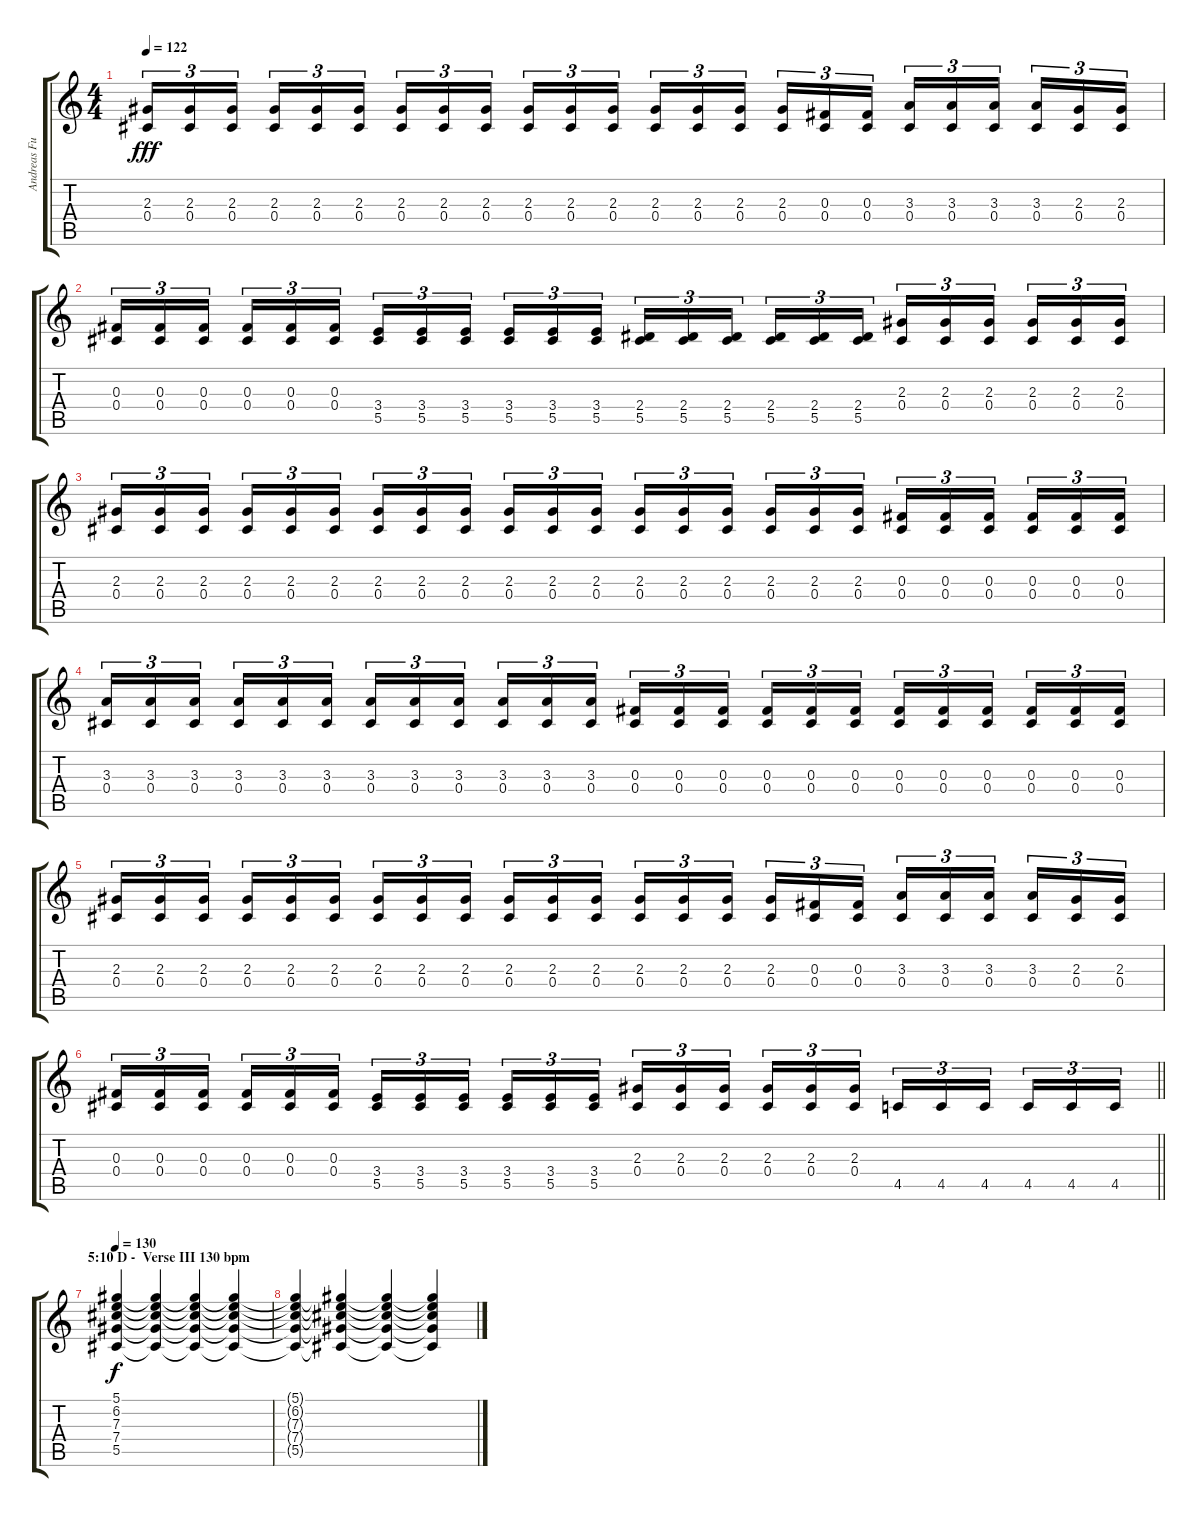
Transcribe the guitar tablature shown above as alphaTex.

\track ("Andreas Fullmestad (D# Tuning)" "Andreas Fu") {instrument distortionguitar}
\staff {score tabs}
\tuning (Eb4 Bb3 Gb3 Db3 Ab2 Eb2) {hide}
\ts (4 4)
\tempo 122
\clef g2
\ks c
(2.3 0.4).16{tu (3 2) dy fff} (2.3 0.4).16{tu (3 2)} (2.3 0.4).16{tu (3 2) beam splitsecondary} (2.3 0.4).16{tu (3 2)} (2.3 0.4).16{tu (3 2)} (2.3 0.4).16{tu (3 2)} (2.3 0.4).16{tu (3 2)} (2.3 0.4).16{tu (3 2)} (2.3 0.4).16{tu (3 2) beam splitsecondary} (2.3 0.4).16{tu (3 2)} (2.3 0.4).16{tu (3 2)} (2.3 0.4).16{tu (3 2)} (2.3 0.4).16{tu (3 2)} (2.3 0.4).16{tu (3 2)} (2.3 0.4).16{tu (3 2) beam splitsecondary} (2.3 0.4).16{tu (3 2)} (0.3 0.4).16{tu (3 2)} (0.3 0.4).16{tu (3 2)} (3.3 0.4).16{tu (3 2)} (3.3 0.4).16{tu (3 2)} (3.3 0.4).16{tu (3 2) beam splitsecondary} (3.3 0.4).16{tu (3 2)} (2.3 0.4).16{tu (3 2)} (2.3 0.4).16{tu (3 2)} |
(0.3 0.4).16{tu (3 2)} (0.3 0.4).16{tu (3 2)} (0.3 0.4).16{tu (3 2) beam splitsecondary} (0.3 0.4).16{tu (3 2)} (0.3 0.4).16{tu (3 2)} (0.3 0.4).16{tu (3 2)} (3.4 5.5).16{tu (3 2)} (3.4 5.5).16{tu (3 2)} (3.4 5.5).16{tu (3 2) beam splitsecondary} (3.4 5.5).16{tu (3 2)} (3.4 5.5).16{tu (3 2)} (3.4 5.5).16{tu (3 2)} (2.4 5.5).16{tu (3 2)} (2.4 5.5).16{tu (3 2)} (2.4 5.5).16{tu (3 2) beam splitsecondary} (2.4 5.5).16{tu (3 2)} (2.4 5.5).16{tu (3 2)} (2.4 5.5).16{tu (3 2)} (2.3 0.4).16{tu (3 2)} (2.3 0.4).16{tu (3 2)} (2.3 0.4).16{tu (3 2) beam splitsecondary} (2.3 0.4).16{tu (3 2)} (2.3 0.4).16{tu (3 2)} (2.3 0.4).16{tu (3 2)} |
(2.3 0.4).16{tu (3 2)} (2.3 0.4).16{tu (3 2)} (2.3 0.4).16{tu (3 2) beam splitsecondary} (2.3 0.4).16{tu (3 2)} (2.3 0.4).16{tu (3 2)} (2.3 0.4).16{tu (3 2)} (2.3 0.4).16{tu (3 2)} (2.3 0.4).16{tu (3 2)} (2.3 0.4).16{tu (3 2) beam splitsecondary} (2.3 0.4).16{tu (3 2)} (2.3 0.4).16{tu (3 2)} (2.3 0.4).16{tu (3 2)} (2.3 0.4).16{tu (3 2)} (2.3 0.4).16{tu (3 2)} (2.3 0.4).16{tu (3 2) beam splitsecondary} (2.3 0.4).16{tu (3 2)} (2.3 0.4).16{tu (3 2)} (2.3 0.4).16{tu (3 2)} (0.3 0.4).16{tu (3 2)} (0.3 0.4).16{tu (3 2)} (0.3 0.4).16{tu (3 2) beam splitsecondary} (0.3 0.4).16{tu (3 2)} (0.3 0.4).16{tu (3 2)} (0.3 0.4).16{tu (3 2)} |
(3.3 0.4).16{tu (3 2)} (3.3 0.4).16{tu (3 2)} (3.3 0.4).16{tu (3 2) beam splitsecondary} (3.3 0.4).16{tu (3 2)} (3.3 0.4).16{tu (3 2)} (3.3 0.4).16{tu (3 2)} (3.3 0.4).16{tu (3 2)} (3.3 0.4).16{tu (3 2)} (3.3 0.4).16{tu (3 2) beam splitsecondary} (3.3 0.4).16{tu (3 2)} (3.3 0.4).16{tu (3 2)} (3.3 0.4).16{tu (3 2)} (0.3 0.4).16{tu (3 2)} (0.3 0.4).16{tu (3 2)} (0.3 0.4).16{tu (3 2) beam splitsecondary} (0.3 0.4).16{tu (3 2)} (0.3 0.4).16{tu (3 2)} (0.3 0.4).16{tu (3 2)} (0.3 0.4).16{tu (3 2)} (0.3 0.4).16{tu (3 2)} (0.3 0.4).16{tu (3 2) beam splitsecondary} (0.3 0.4).16{tu (3 2)} (0.3 0.4).16{tu (3 2)} (0.3 0.4).16{tu (3 2)} |
(2.3 0.4).16{tu (3 2)} (2.3 0.4).16{tu (3 2)} (2.3 0.4).16{tu (3 2) beam splitsecondary} (2.3 0.4).16{tu (3 2)} (2.3 0.4).16{tu (3 2)} (2.3 0.4).16{tu (3 2)} (2.3 0.4).16{tu (3 2)} (2.3 0.4).16{tu (3 2)} (2.3 0.4).16{tu (3 2) beam splitsecondary} (2.3 0.4).16{tu (3 2)} (2.3 0.4).16{tu (3 2)} (2.3 0.4).16{tu (3 2)} (2.3 0.4).16{tu (3 2)} (2.3 0.4).16{tu (3 2)} (2.3 0.4).16{tu (3 2) beam splitsecondary} (2.3 0.4).16{tu (3 2)} (0.3 0.4).16{tu (3 2)} (0.3 0.4).16{tu (3 2)} (3.3 0.4).16{tu (3 2)} (3.3 0.4).16{tu (3 2)} (3.3 0.4).16{tu (3 2) beam splitsecondary} (3.3 0.4).16{tu (3 2)} (2.3 0.4).16{tu (3 2)} (2.3 0.4).16{tu (3 2)} |
\barLineRight lightlight
(0.3 0.4).16{tu (3 2)} (0.3 0.4).16{tu (3 2)} (0.3 0.4).16{tu (3 2) beam splitsecondary} (0.3 0.4).16{tu (3 2)} (0.3 0.4).16{tu (3 2)} (0.3 0.4).16{tu (3 2)} (3.4 5.5).16{tu (3 2)} (3.4 5.5).16{tu (3 2)} (3.4 5.5).16{tu (3 2) beam splitsecondary} (3.4 5.5).16{tu (3 2)} (3.4 5.5).16{tu (3 2)} (3.4 5.5).16{tu (3 2)} (2.3 0.4).16{tu (3 2)} (2.3 0.4).16{tu (3 2)} (2.3 0.4).16{tu (3 2) beam splitsecondary} (2.3 0.4).16{tu (3 2)} (2.3 0.4).16{tu (3 2)} (2.3 0.4).16{tu (3 2)} 4.5.16{tu (3 2)} 4.5.16{tu (3 2)} 4.5.16{tu (3 2) beam splitsecondary} 4.5.16{tu (3 2)} 4.5.16{tu (3 2)} 4.5.16{tu (3 2)} |
\section ("" "5:10 D -  Verse III 130 bpm")
\tempo 130
(5.1 6.2 7.3 7.4 5.5).4{dy f} (5.1{t} 6.2{t} 7.3{t} 7.4{t} 5.5{t}).4 (5.1{t} 6.2{t} 7.3{t} 7.4{t} 5.5{t}).4 (5.1{t} 6.2{t} 7.3{t} 7.4{t} 5.5{t}).4 |
(5.1{t} 6.2{t} 7.3{t} 7.4{t} 5.5{t}).4 (5.1{t} 6.2{t} 7.3{t} 7.4{t} 5.5{t}).4 (5.1{t} 6.2{t} 7.3{t} 7.4{t} 5.5{t}).4 (5.1{t} 6.2{t} 7.3{t} 7.4{t} 5.5{t}).4
